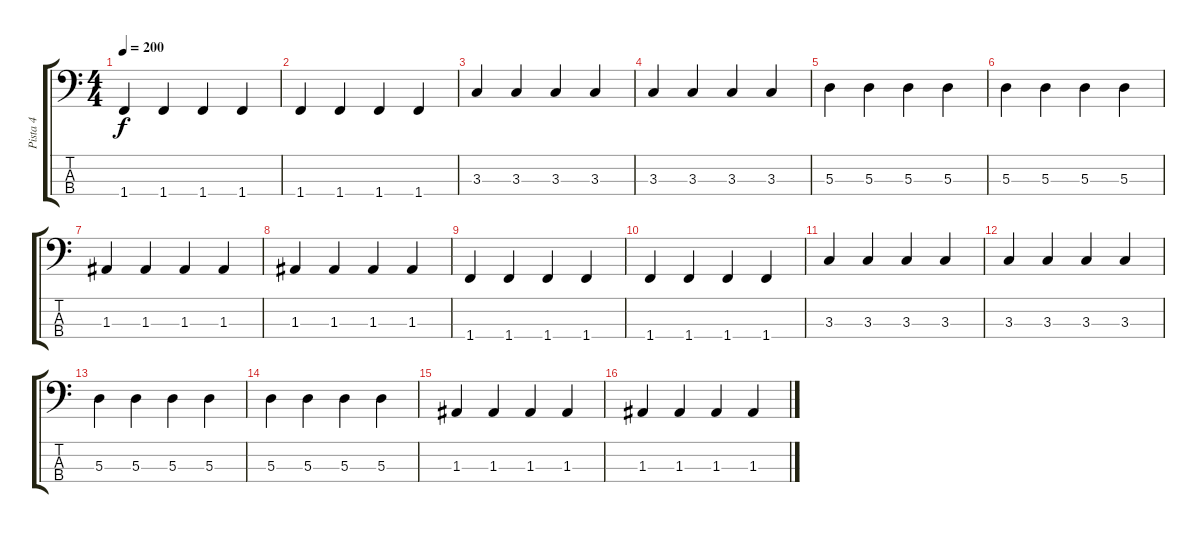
\track ("Pista 4" "Pista 4") {instrument electricbassfinger}
\staff {score tabs}
\tuning (G2 D2 A1 E1) {hide}
\ts (4 4)
\tempo 200
\clef f4
\ks c
1.4.4{dy f} 1.4.4 1.4.4 1.4.4 |
1.4.4 1.4.4 1.4.4 1.4.4 |
3.3.4 3.3.4 3.3.4 3.3.4 |
3.3.4 3.3.4 3.3.4 3.3.4 |
5.3.4 5.3.4 5.3.4 5.3.4 |
5.3.4 5.3.4 5.3.4 5.3.4 |
1.3.4 1.3.4 1.3.4 1.3.4 |
1.3.4 1.3.4 1.3.4 1.3.4 |
1.4.4 1.4.4 1.4.4 1.4.4 |
1.4.4 1.4.4 1.4.4 1.4.4 |
3.3.4 3.3.4 3.3.4 3.3.4 |
3.3.4 3.3.4 3.3.4 3.3.4 |
5.3.4 5.3.4 5.3.4 5.3.4 |
5.3.4 5.3.4 5.3.4 5.3.4 |
1.3.4 1.3.4 1.3.4 1.3.4 |
1.3.4 1.3.4 1.3.4 1.3.4
